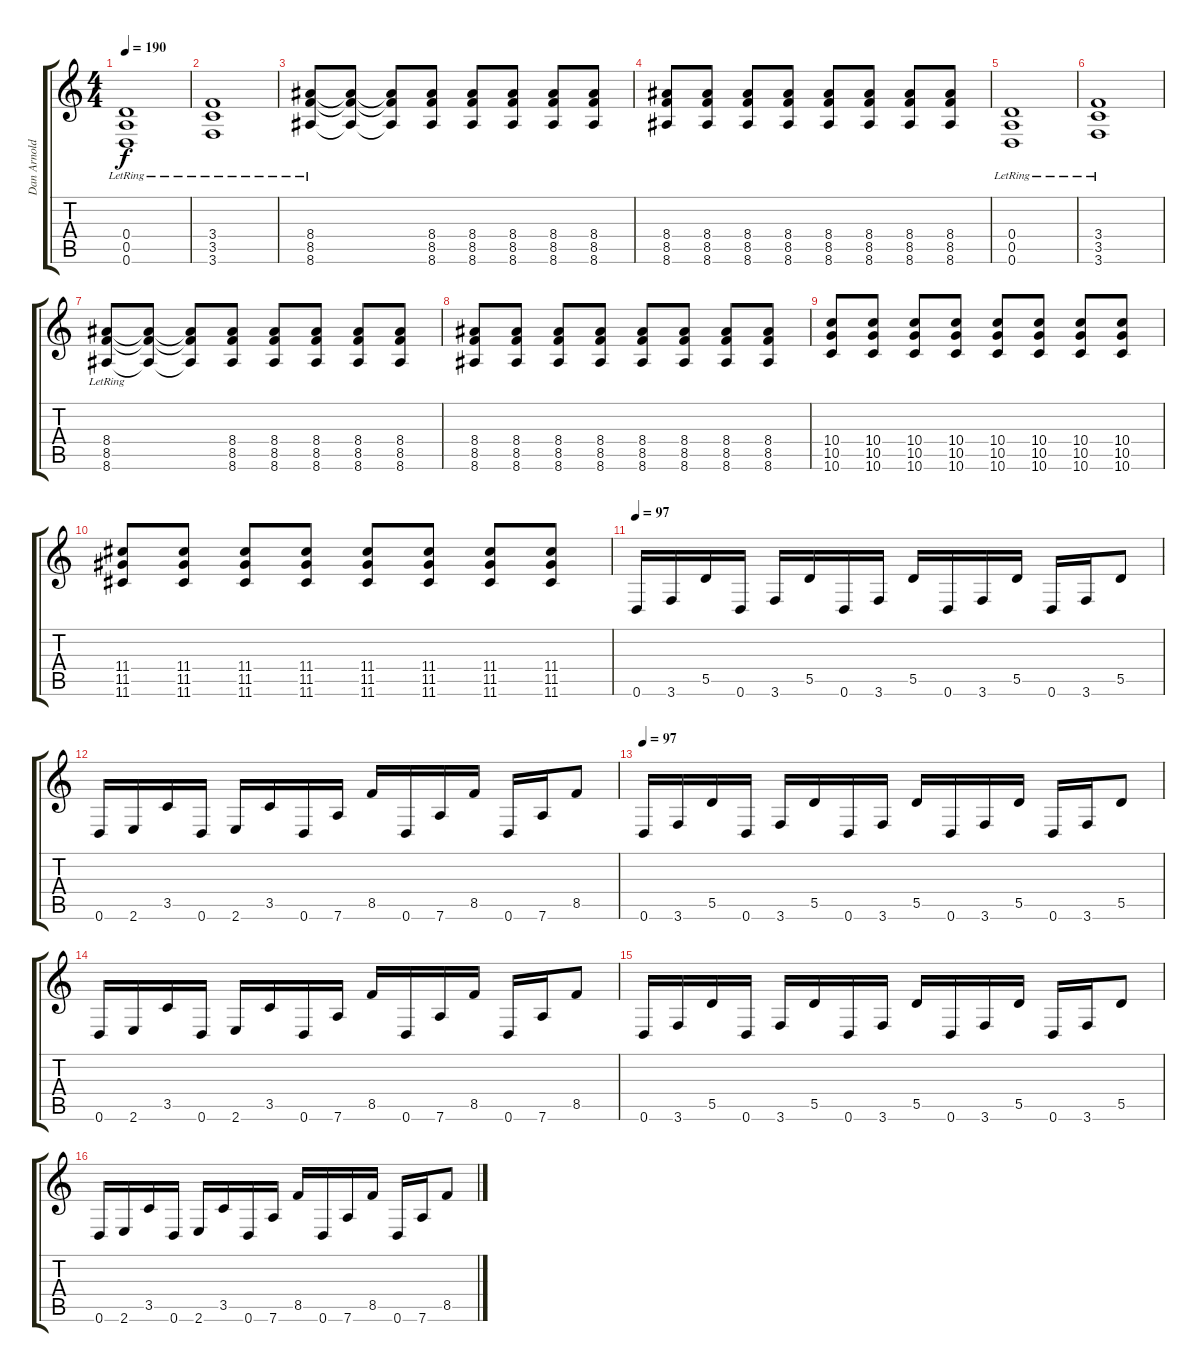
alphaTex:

\track ("Dan Arnold" "Dan Arnold") {instrument overdrivenguitar}
\staff {score tabs}
\tuning (E4 B3 G3 D3 A2 D2) {hide}
\ts (4 4)
\tempo 190
\clef g2
\ks c
(0.4{lr} 0.5{lr} 0.6{lr}).1{dy f} |
(3.4{lr} 3.5{lr} 3.6{lr}).1 |
(8.4{lr} 8.5 8.6).8 (8.4{t} 8.5{t} 8.6{t}).8 (8.4{t} 8.5{t} 8.6{t}).8 (8.4 8.5 8.6).8 (8.4 8.5 8.6).8 (8.4 8.5 8.6).8 (8.4 8.5 8.6).8 (8.4 8.5 8.6).8 |
(8.4 8.5 8.6).8 (8.4 8.5 8.6).8 (8.4 8.5 8.6).8 (8.4 8.5 8.6).8 (8.4 8.5 8.6).8 (8.4 8.5 8.6).8 (8.4 8.5 8.6).8 (8.4 8.5 8.6).8 |
(0.4{lr} 0.5{lr} 0.6{lr}).1 |
(3.4{lr} 3.5{lr} 3.6{lr}).1 |
(8.4{lr} 8.5 8.6).8 (8.4{t} 8.5{t} 8.6{t}).8 (8.4{t} 8.5{t} 8.6{t}).8 (8.4 8.5 8.6).8 (8.4 8.5 8.6).8 (8.4 8.5 8.6).8 (8.4 8.5 8.6).8 (8.4 8.5 8.6).8 |
(8.4 8.5 8.6).8 (8.4 8.5 8.6).8 (8.4 8.5 8.6).8 (8.4 8.5 8.6).8 (8.4 8.5 8.6).8 (8.4 8.5 8.6).8 (8.4 8.5 8.6).8 (8.4 8.5 8.6).8 |
(10.4 10.5 10.6).8 (10.4 10.5 10.6).8 (10.4 10.5 10.6).8 (10.4 10.5 10.6).8 (10.4 10.5 10.6).8 (10.4 10.5 10.6).8 (10.4 10.5 10.6).8 (10.4 10.5 10.6).8 |
(11.4 11.5 11.6).8 (11.4 11.5 11.6).8 (11.4 11.5 11.6).8 (11.4 11.5 11.6).8 (11.4 11.5 11.6).8 (11.4 11.5 11.6).8 (11.4 11.5 11.6).8 (11.4 11.5 11.6).8 |
\tempo 97
0.6.16 3.6.16 5.5.16 0.6.16 3.6.16 5.5.16 0.6.16 3.6.16 5.5.16 0.6.16 3.6.16 5.5.16 0.6.16 3.6.16 5.5.8 |
0.6.16 2.6.16 3.5.16 0.6.16 2.6.16 3.5.16 0.6.16 7.6.16 8.5.16 0.6.16 7.6.16 8.5.16 0.6.16 7.6.16 8.5.8 |
\tempo 97
0.6.16 3.6.16 5.5.16 0.6.16 3.6.16 5.5.16 0.6.16 3.6.16 5.5.16 0.6.16 3.6.16 5.5.16 0.6.16 3.6.16 5.5.8 |
0.6.16 2.6.16 3.5.16 0.6.16 2.6.16 3.5.16 0.6.16 7.6.16 8.5.16 0.6.16 7.6.16 8.5.16 0.6.16 7.6.16 8.5.8 |
0.6.16 3.6.16 5.5.16 0.6.16 3.6.16 5.5.16 0.6.16 3.6.16 5.5.16 0.6.16 3.6.16 5.5.16 0.6.16 3.6.16 5.5.8 |
0.6.16 2.6.16 3.5.16 0.6.16 2.6.16 3.5.16 0.6.16 7.6.16 8.5.16 0.6.16 7.6.16 8.5.16 0.6.16 7.6.16 8.5.8
